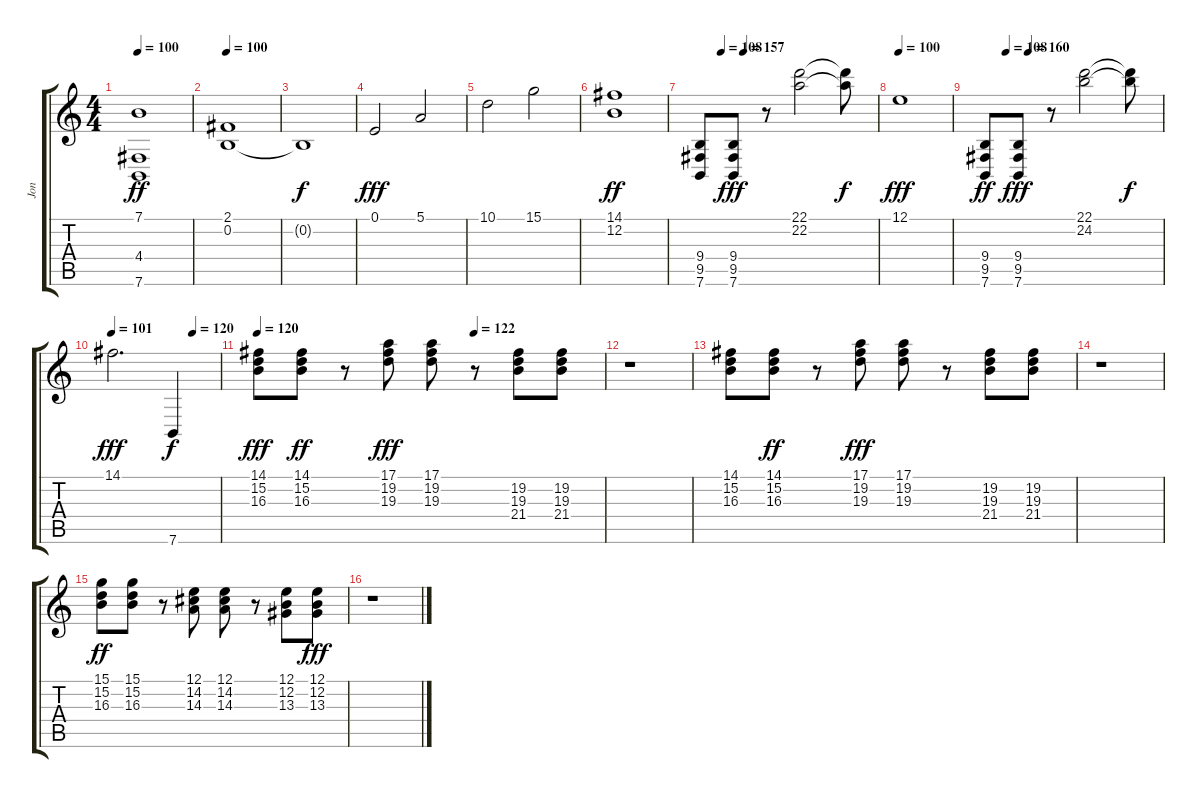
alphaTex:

\track ("Jon" "Jon") {instrument percussiveorgan}
\staff {score tabs}
\tuning (E4 B3 G3 D3 A2 E2) {hide}
\ts (4 4)
\tempo 100
\clef g2
\ks c
(7.1 4.4 7.6).1{dy ff instrument percussiveorgan} |
\tempo 100
(2.1 0.2).1 |
0.2{t}.1{dy f} |
0.1.2{dy fff} 5.1.2 |
10.1.2 15.1.2 |
(14.1 12.2).1{dy ff} |
\tempo (108 0.125)
\tempo (157 0.25)
(9.4 9.5 7.6).8 (9.4 9.5 7.6).8{dy fff} r.8 (22.1 22.2).2 (22.1{t} 22.2{t}).8{dy f} |
\tempo 100
12.1.1{dy fff} |
\tempo (108 0.125)
\tempo (160 0.25)
(9.4 9.5 7.6).8{dy ff} (9.4 9.5 7.6).8{dy fff} r.8 (22.1 24.2).2 (22.1{t} 24.2{t}).8{dy f} |
\tempo 101
\tempo (120 0.75)
14.1.2{d dy fff} 7.6.4{dy f} |
\tempo 120
\tempo (122 0.625)
(14.1 15.2 16.3).8{dy fff} (14.1 15.2 16.3).8{dy ff} r.8 (17.1 19.2 19.3).8{dy fff} (17.1 19.2 19.3).8 r.8 (19.2 19.3 21.4).8 (19.2 19.3 21.4).8 |
r.1 |
(14.1 15.2 16.3).8 (14.1 15.2 16.3).8{dy ff} r.8 (17.1 19.2 19.3).8{dy fff} (17.1 19.2 19.3).8 r.8 (19.2 19.3 21.4).8 (19.2 19.3 21.4).8 |
r.1 |
(15.1 15.2 16.3).8{dy ff} (15.1 15.2 16.3).8 r.8 (12.1 14.2 14.3).8 (12.1 14.2 14.3).8 r.8 (12.1 12.2 13.3).8 (12.1 12.2 13.3).8{dy fff} |
r.1
